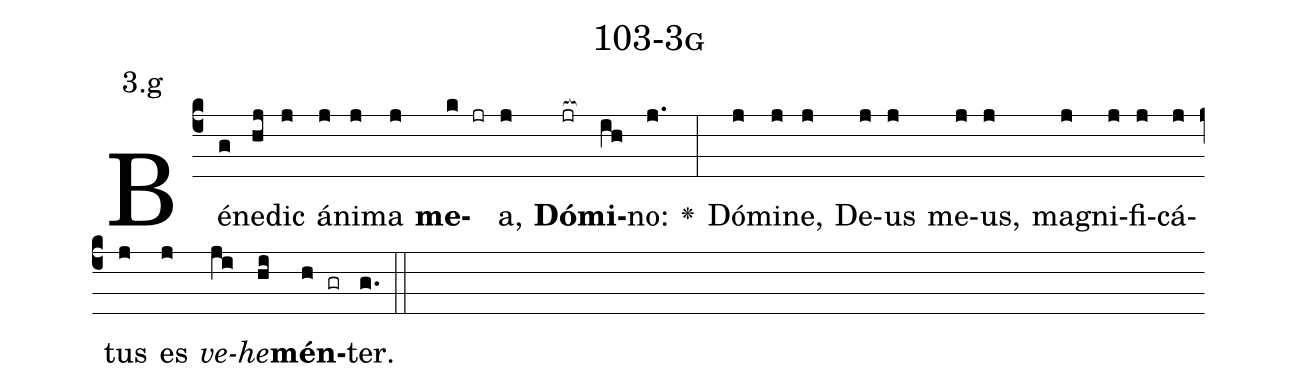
name: 103-3g;
annotation: 3.g;
%%
(c4)Bé(g)ne(hj)dic(j) á(j)ni(j)ma(j) <b>me</b>(k jr)a,(j) <b>Dó</b>(jr[ocb:1{])<b>mi</b>(ih[ocb:0}])no:(j.) <v>\greheightstar</v>(:) Dó(j)mi(j)ne,(j) De(j)us(j) me(j)us,(j) ma(j)gni(j)fi(j)cá(j)tus(j) es(j) <i>ve</i>(ji)<i>he</i>(hi)<b>mén</b>(h gr)ter.(g.) (::)


%E(j) u(j) o(ji) u(hi) a(h) e.(g.) (::)
